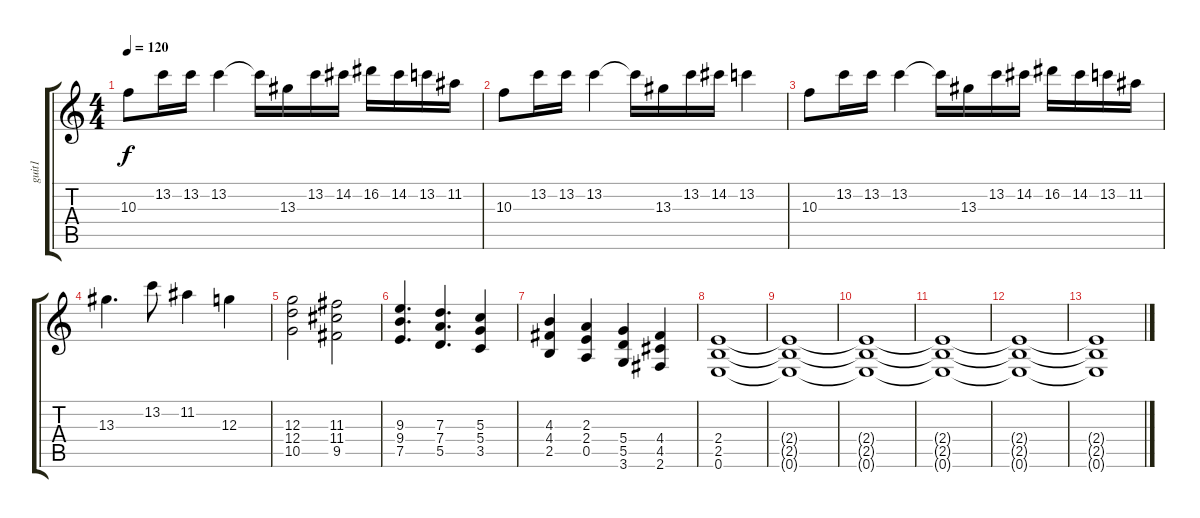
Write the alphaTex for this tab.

\track ("guit1" "guit1") {instrument distortionguitar}
\staff {score tabs}
\tuning (E4 B3 G3 D3 A2 E2) {hide}
\ts (4 4)
\tempo 120
\clef g2
\ks c
10.3.8{dy f} 13.2.16 13.2.16 13.2.4 13.2{t}.16 13.3.16 13.2.16 14.2.16 16.2.16 14.2.16 13.2.16 11.2.16 |
10.3.8 13.2.16 13.2.16 13.2.4 13.2{t}.16 13.3.16 13.2.16 14.2.16 13.2.4 |
10.3.8 13.2.16 13.2.16 13.2.4 13.2{t}.16 13.3.16 13.2.16 14.2.16 16.2.16 14.2.16 13.2.16 11.2.16 |
13.3.4{d} 13.2.8 11.2.4 12.3.4 |
(12.3 12.4 10.5).2 (11.3 11.4 9.5).2 |
(9.3 9.4 7.5).4{d} (7.3 7.4 5.5).4{d} (5.3 5.4 3.5).4 |
(4.3 4.4 2.5).4 (2.3 2.4 0.5).4 (5.4 5.5 3.6).4 (4.4 4.5 2.6).4 |
(2.4 2.5 0.6).1 |
(2.4{t} 2.5{t} 0.6{t}).1 |
(2.4{t} 2.5{t} 0.6{t}).1 |
(2.4{t} 2.5{t} 0.6{t}).1 |
(2.4{t} 2.5{t} 0.6{t}).1 |
(2.4{t} 2.5{t} 0.6{t}).1
